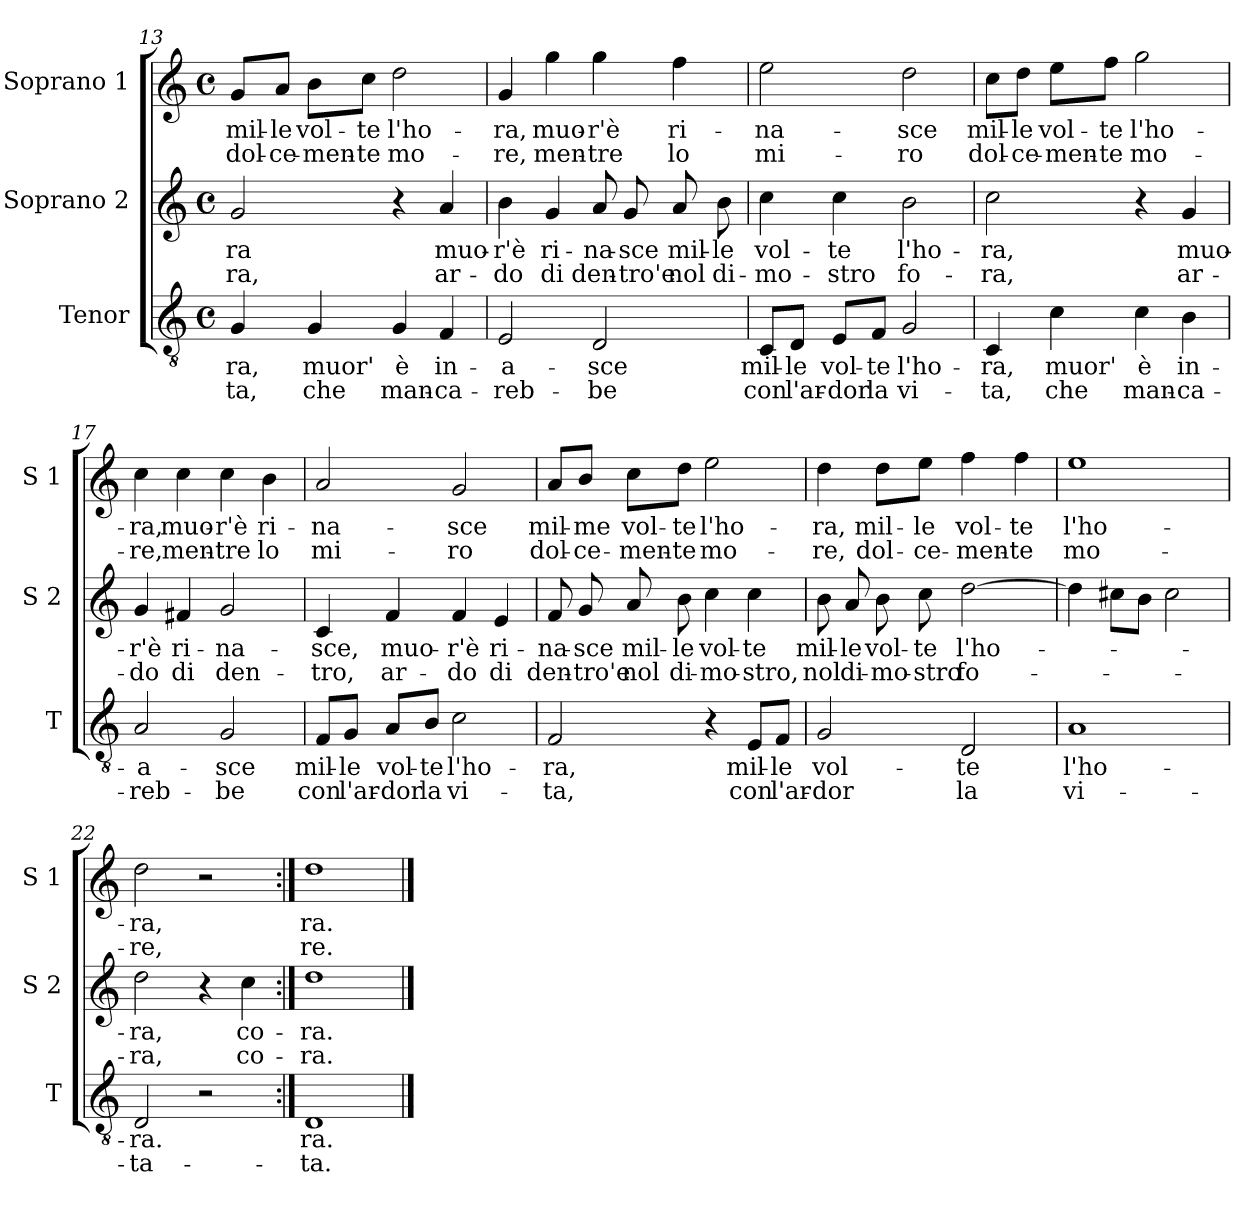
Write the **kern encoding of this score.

**kern	**text	**text	**kern	**text	**text	**kern	**text	**text
*part3	*part3	*part3	*part2	*part2	*part2	*part1	*part1	*part1
*staff3	*staff3	*staff3	*staff2	*staff2	*staff2	*staff1	*staff1	*staff1
*I"Tenor	*	*	*I"Soprano 2	*	*	*I"Soprano 1	*	*
*I'T	*	*	*I'S 2	*	*	*I'S 1	*	*
*clefGv2	*	*	*clefG2	*	*	*clefG2	*	*
*k[]	*	*	*k[]	*	*	*k[]	*	*
*C:	*	*	*C:	*	*	*C:	*	*
*M4/4	*	*	*M4/4	*	*	*M4/4	*	*
*met(c)	*	*	*met(c)	*	*	*met(c)	*	*
=13	=13	=13	=13	=13	=13	=13	=13	=13
!	!LO:LY:b	!LO:LY:b	!	!LO:LY:b	!LO:LY:b	!	!LO:LY:b	!LO:LY:b
4G/	-ra,	-ta,	2g/	-ra	-ra,	8g/L	mil-	dol-
!	!	!	!	!	!	!	!LO:LY:b	!LO:LY:b
.	.	.	.	.	.	8a/J	-le	-ce-
!	!LO:LY:b	!LO:LY:b	!	!	!	!	!LO:LY:b	!LO:LY:b
4G/	muor'	che	.	.	.	8b\L	vol-	-men-
!	!	!	!	!	!	!	!LO:LY:b	!LO:LY:b
.	.	.	.	.	.	8cc\J	-te	-te
!	!LO:LY:b	!LO:LY:b	!	!	!	!	!LO:LY:b	!LO:LY:b
4G/	è	man-	4r	.	.	2dd\	l'ho-	mo-
!	!LO:LY:b	!LO:LY:b	!	!LO:LY:b	!LO:LY:b	!	!	!
4F/	in-	-ca-	4a/	muo-	ar-	.	.	.
=14	=14	=14	=14	=14	=14	=14	=14	=14
!	!LO:LY:b	!LO:LY:b	!	!LO:LY:b	!LO:LY:b	!	!LO:LY:b	!LO:LY:b
2E/	-a-	-reb-	4b\	-r'è	-do	4g/	-ra,	-re,
!	!	!	!	!LO:LY:b	!LO:LY:b	!	!LO:LY:b	!LO:LY:b
.	.	.	4g/	ri-	di	4gg\	muo-	men-
!	!LO:LY:b	!LO:LY:b	!	!LO:LY:b	!LO:LY:b	!	!LO:LY:b	!LO:LY:b
2D/	-sce	-be	8a/	-na-	den-	4gg\	-r'è	-tre
!	!	!	!	!LO:LY:b	!LO:LY:b	!	!	!
.	.	.	8g/	-sce	-tro'e	.	.	.
!	!	!	!	!LO:LY:b	!LO:LY:b	!	!LO:LY:b	!LO:LY:b
.	.	.	8a/	mil-	nol	4ff\	ri-	lo
!	!	!	!	!LO:LY:b	!LO:LY:b	!	!	!
.	.	.	8b\	-le	di-	.	.	.
!!LO:LB:g=z
=15	=15	=15	=15	=15	=15	=15	=15	=15
!	!LO:LY:b	!LO:LY:b	!	!LO:LY:b	!LO:LY:b	!	!LO:LY:b	!LO:LY:b
8C/L	mil-	con	4cc\	vol-	-mo-	2ee\	-na-	mi-
!	!LO:LY:b	!LO:LY:b	!	!	!	!	!	!
8D/J	-le	l'ar-	.	.	.	.	.	.
!	!LO:LY:b	!LO:LY:b	!	!LO:LY:b	!LO:LY:b	!	!	!
8E/L	vol-	-dor	4cc\	-te	-stro	.	.	.
!	!LO:LY:b	!LO:LY:b	!	!	!	!	!	!
8F/J	-te	la	.	.	.	.	.	.
!	!LO:LY:b	!LO:LY:b	!	!LO:LY:b	!LO:LY:b	!	!LO:LY:b	!LO:LY:b
2G/	l'ho-	vi-	2b\	l'ho-	fo-	2dd\	-sce	-ro
=16	=16	=16	=16	=16	=16	=16	=16	=16
!	!LO:LY:b	!LO:LY:b	!	!LO:LY:b	!LO:LY:b	!	!LO:LY:b	!LO:LY:b
4C/	-ra,	-ta,	2cc\	-ra,	-ra,	8cc\L	mil-	dol-
!	!	!	!	!	!	!	!LO:LY:b	!LO:LY:b
.	.	.	.	.	.	8dd\J	-le	-ce-
!	!LO:LY:b	!LO:LY:b	!	!	!	!	!LO:LY:b	!LO:LY:b
4c\	muor'	che	.	.	.	8ee\L	vol-	-men-
!	!	!	!	!	!	!	!LO:LY:b	!LO:LY:b
.	.	.	.	.	.	8ff\J	-te	-te
!	!LO:LY:b	!LO:LY:b	!	!	!	!	!LO:LY:b	!LO:LY:b
4c\	è	man-	4r	.	.	2gg\	l'ho-	mo-
!	!LO:LY:b	!LO:LY:b	!	!LO:LY:b	!LO:LY:b	!	!	!
4B\	in-	-ca-	4g/	muo-	ar-	.	.	.
=17	=17	=17	=17	=17	=17	=17	=17	=17
!	!LO:LY:b	!LO:LY:b	!	!LO:LY:b	!LO:LY:b	!	!LO:LY:b	!LO:LY:b
2A/	-a-	-reb-	4g/	-r'è	-do	4cc\	-ra,	-re,
!	!	!	!	!LO:LY:b	!LO:LY:b	!	!LO:LY:b	!LO:LY:b
.	.	.	4f#X/	ri-	di	4cc\	muo-	men-
!	!LO:LY:b	!LO:LY:b	!	!LO:LY:b	!LO:LY:b	!	!LO:LY:b	!LO:LY:b
2G/	-sce	-be	2g/	-na-	den-	4cc\	-r'è	-tre
!	!	!	!	!	!	!	!LO:LY:b	!LO:LY:b
.	.	.	.	.	.	4b\	ri-	lo
=18	=18	=18	=18	=18	=18	=18	=18	=18
!	!LO:LY:b	!LO:LY:b	!	!LO:LY:b	!LO:LY:b	!	!LO:LY:b	!LO:LY:b
8F/L	mil-	con	4c/	-sce,	-tro,	2a/	-na-	mi-
!	!LO:LY:b	!LO:LY:b	!	!	!	!	!	!
8G/J	-le	l'ar-	.	.	.	.	.	.
!	!LO:LY:b	!LO:LY:b	!	!LO:LY:b	!LO:LY:b	!	!	!
8A/L	vol-	-dor	4f/	muo-	ar-	.	.	.
!	!LO:LY:b	!LO:LY:b	!	!	!	!	!	!
8B/J	-te	la	.	.	.	.	.	.
!	!LO:LY:b	!LO:LY:b	!	!LO:LY:b	!LO:LY:b	!	!LO:LY:b	!LO:LY:b
2c\	l'ho-	vi-	4f/	-r'è	-do	2g/	-sce	-ro
!	!	!	!	!LO:LY:b	!LO:LY:b	!	!	!
.	.	.	4e/	ri-	di	.	.	.
!!LO:LB:g=z
=19	=19	=19	=19	=19	=19	=19	=19	=19
!	!LO:LY:b	!LO:LY:b	!	!LO:LY:b	!LO:LY:b	!	!LO:LY:b	!LO:LY:b
2F/	-ra,	-ta,	8f/	-na-	den-	8a/L	mil-	dol-
!	!	!	!	!LO:LY:b	!LO:LY:b	!	!LO:LY:b	!LO:LY:b
.	.	.	8g/	-sce	-tro'e	8b/J	-me	-ce-
!	!	!	!	!LO:LY:b	!LO:LY:b	!	!LO:LY:b	!LO:LY:b
.	.	.	8a/	mil-	nol	8cc\L	vol-	-men-
!	!	!	!	!LO:LY:b	!LO:LY:b	!	!LO:LY:b	!LO:LY:b
.	.	.	8b\	-le	di-	8dd\J	-te	-te
!	!	!	!	!LO:LY:b	!LO:LY:b	!	!LO:LY:b	!LO:LY:b
4r	.	.	4cc\	vol-	-mo-	2ee\	l'ho-	mo-
!	!LO:LY:b	!LO:LY:b	!	!LO:LY:b	!LO:LY:b	!	!	!
8E/L	mil-	con	4cc\	-te	-stro,	.	.	.
!	!LO:LY:b	!LO:LY:b	!	!	!	!	!	!
8F/J	-le	l'ar-	.	.	.	.	.	.
=20	=20	=20	=20	=20	=20	=20	=20	=20
!	!LO:LY:b	!LO:LY:b	!	!LO:LY:b	!LO:LY:b	!	!LO:LY:b	!LO:LY:b
2G/	vol-	-dor	8b\	mil-	nol	4dd\	-ra,	-re,
!	!	!	!	!LO:LY:b	!LO:LY:b	!	!	!
.	.	.	8a/	-le	di-	.	.	.
!	!	!	!	!LO:LY:b	!LO:LY:b	!	!LO:LY:b	!LO:LY:b
.	.	.	8b\	vol-	-mo-	8dd\L	mil-	dol-
!	!	!	!	!LO:LY:b	!LO:LY:b	!	!LO:LY:b	!LO:LY:b
.	.	.	8cc\	-te	-stro	8ee\J	-le	-ce-
!	!LO:LY:b	!LO:LY:b	!	!LO:LY:b	!LO:LY:b	!	!LO:LY:b	!LO:LY:b
2D/	-te	la	[2dd\	l'ho-	fo-	4ff\	vol-	-men-
!	!	!	!	!	!	!	!LO:LY:b	!LO:LY:b
.	.	.	.	.	.	4ff\	-te	-te
=21	=21	=21	=21	=21	=21	=21	=21	=21
!	!LO:LY:b	!LO:LY:b	!	!	!	!	!LO:LY:b	!LO:LY:b
1A	l'ho-	vi-	4dd\]	.	.	1ee	l'ho-	mo-
.	.	.	8cc#X\L	.	.	.	.	.
.	.	.	8b\J	.	.	.	.	.
.	.	.	2cc#\	.	.	.	.	.
=22	=22	=22	=22	=22	=22	=22	=22	=22
!	!LO:LY:b	!LO:LY:b	!	!LO:LY:b	!LO:LY:b	!	!LO:LY:b	!LO:LY:b
2D/	-ra.	-ta-	2dd\	-ra,	-ra,	2dd\	-ra,	-re,
2r	.	.	4r	.	.	2r	.	.
!	!	!	!	!LO:LY:b	!LO:LY:b	!	!	!
.	.	.	4cc\	co-	co-	.	.	.
=23:|!	=23:|!	=23:|!	=23:|!	=23:|!	=23:|!	=23:|!	=23:|!	=23:|!
!	!LO:LY:b	!LO:LY:b	!	!LO:LY:b	!LO:LY:b	!	!LO:LY:b	!LO:LY:b
1D	ra.	-ta.	1dd	-ra.	-ra.	1dd	ra.	re.
==	==	==	==	==	==	==	==	==
*-	*-	*-	*-	*-	*-	*-	*-	*-
